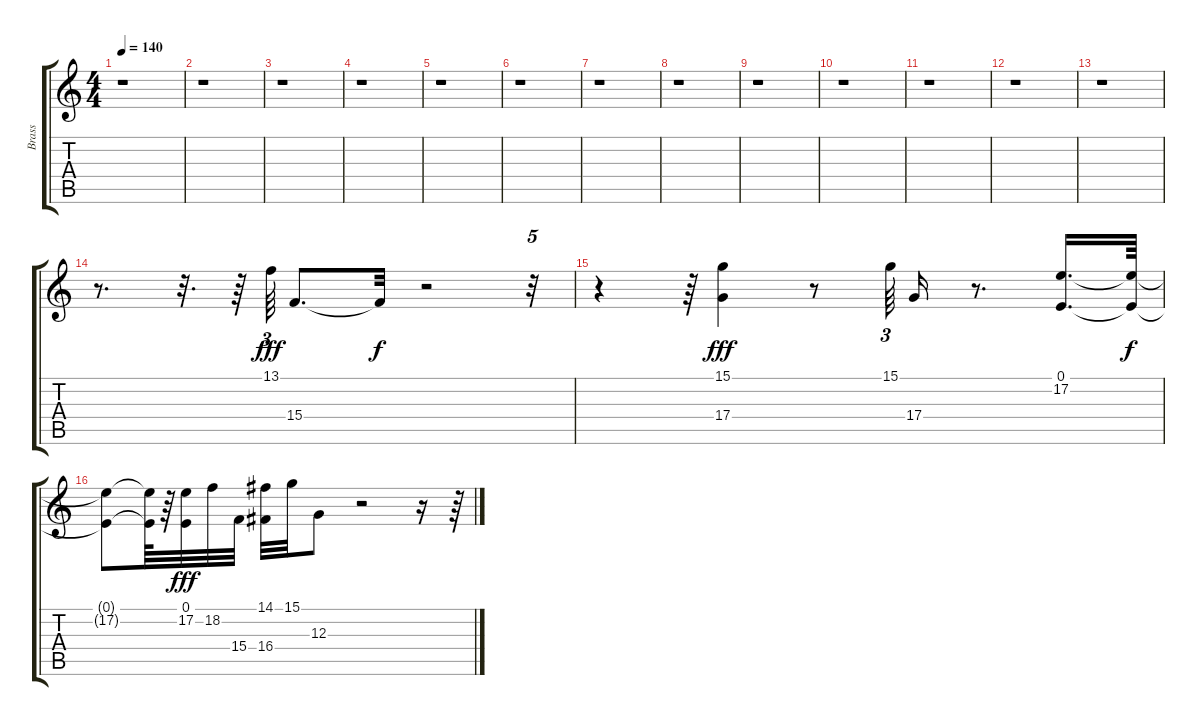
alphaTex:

\track ("Brass" "Brass") {instrument brasssection}
\staff {score tabs}
\tuning (E4 B3 G3 D3 A2 E2) {hide}
\ts (4 4)
\tempo 140
\clef g2
\ks c
r.1{dy fff} |
r.1 |
r.1 |
r.1 |
r.1 |
r.1 |
r.1 |
r.1 |
r.1 |
r.1 |
r.1 |
r.1 |
r.1 |
r.8{d} r.32{d} r.64 13.1.64{tu (3 2)} 15.4.8{d} 15.4{t}.32{dy f} r.2 r.32{tu (5 4)} |
r.4 r.64 (15.1 17.4).4{dy fff} r.8 15.1.64{tu (3 2)} 17.4.16 r.8{d} (0.1 17.2).16{d} (0.1{t} 17.2{t}).64{dy f} |
(0.1{t} 17.2{t}).8 (0.1{t} 17.2{t}).64 r.64 (0.1 17.2).32{dy fff} 18.2.32 15.4.32 (14.1 16.4).32 15.1.32 12.3.8 r.2 r.16 r.64
